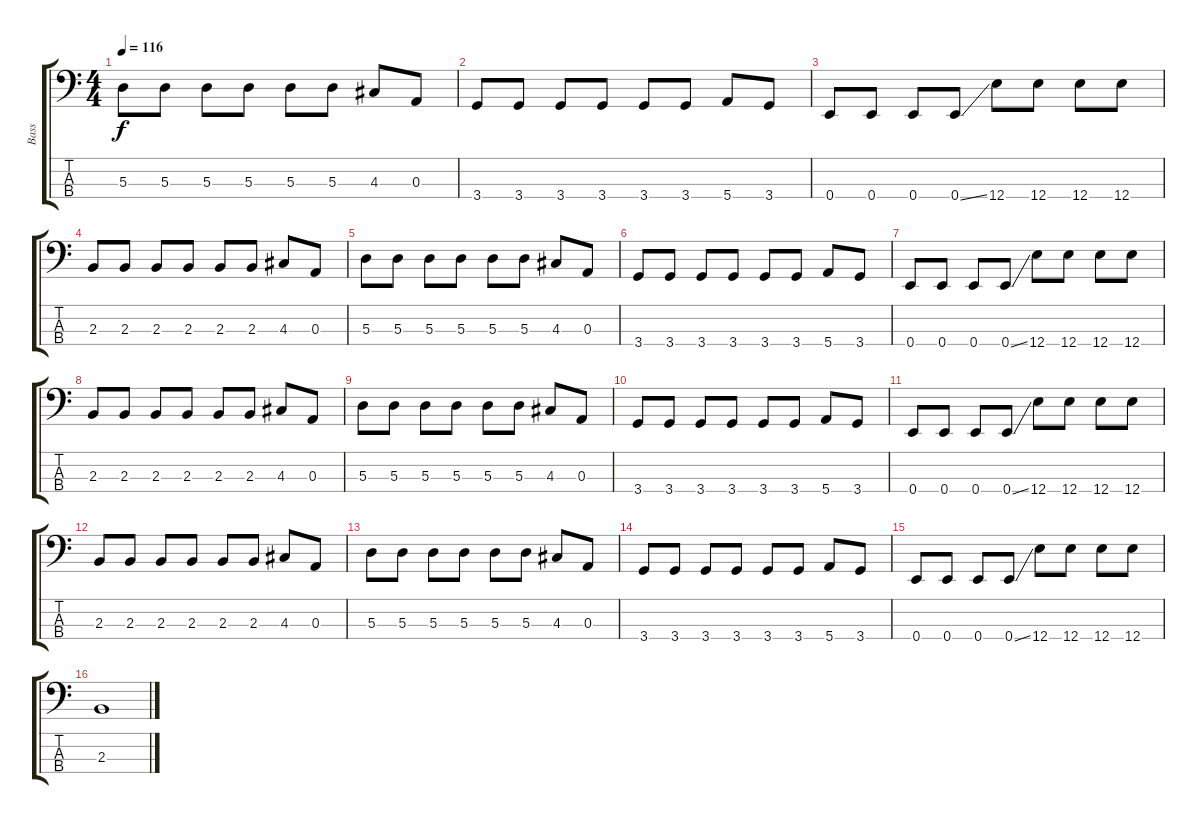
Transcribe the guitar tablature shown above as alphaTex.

\track ("Bass" "Bass") {instrument electricbasspick}
\staff {score tabs}
\tuning (G2 D2 A1 E1) {hide}
\ts (4 4)
\tempo 116
\clef f4
\ks c
5.3.8{dy f} 5.3.8 5.3.8 5.3.8 5.3.8 5.3.8 4.3.8 0.3.8 |
3.4.8 3.4.8 3.4.8 3.4.8 3.4.8 3.4.8 5.4.8 3.4.8 |
0.4.8 0.4.8 0.4.8 0.4{ss}.8 12.4.8 12.4.8 12.4.8 12.4.8 |
2.3.8 2.3.8 2.3.8 2.3.8 2.3.8 2.3.8 4.3.8 0.3.8 |
5.3.8 5.3.8 5.3.8 5.3.8 5.3.8 5.3.8 4.3.8 0.3.8 |
3.4.8 3.4.8 3.4.8 3.4.8 3.4.8 3.4.8 5.4.8 3.4.8 |
0.4.8 0.4.8 0.4.8 0.4{ss}.8 12.4.8 12.4.8 12.4.8 12.4.8 |
2.3.8 2.3.8 2.3.8 2.3.8 2.3.8 2.3.8 4.3.8 0.3.8 |
5.3.8 5.3.8 5.3.8 5.3.8 5.3.8 5.3.8 4.3.8 0.3.8 |
3.4.8 3.4.8 3.4.8 3.4.8 3.4.8 3.4.8 5.4.8 3.4.8 |
0.4.8 0.4.8 0.4.8 0.4{ss}.8 12.4.8 12.4.8 12.4.8 12.4.8 |
2.3.8 2.3.8 2.3.8 2.3.8 2.3.8 2.3.8 4.3.8 0.3.8 |
5.3.8 5.3.8 5.3.8 5.3.8 5.3.8 5.3.8 4.3.8 0.3.8 |
3.4.8 3.4.8 3.4.8 3.4.8 3.4.8 3.4.8 5.4.8 3.4.8 |
0.4.8 0.4.8 0.4.8 0.4{ss}.8 12.4.8 12.4.8 12.4.8 12.4.8 |
2.3.1
